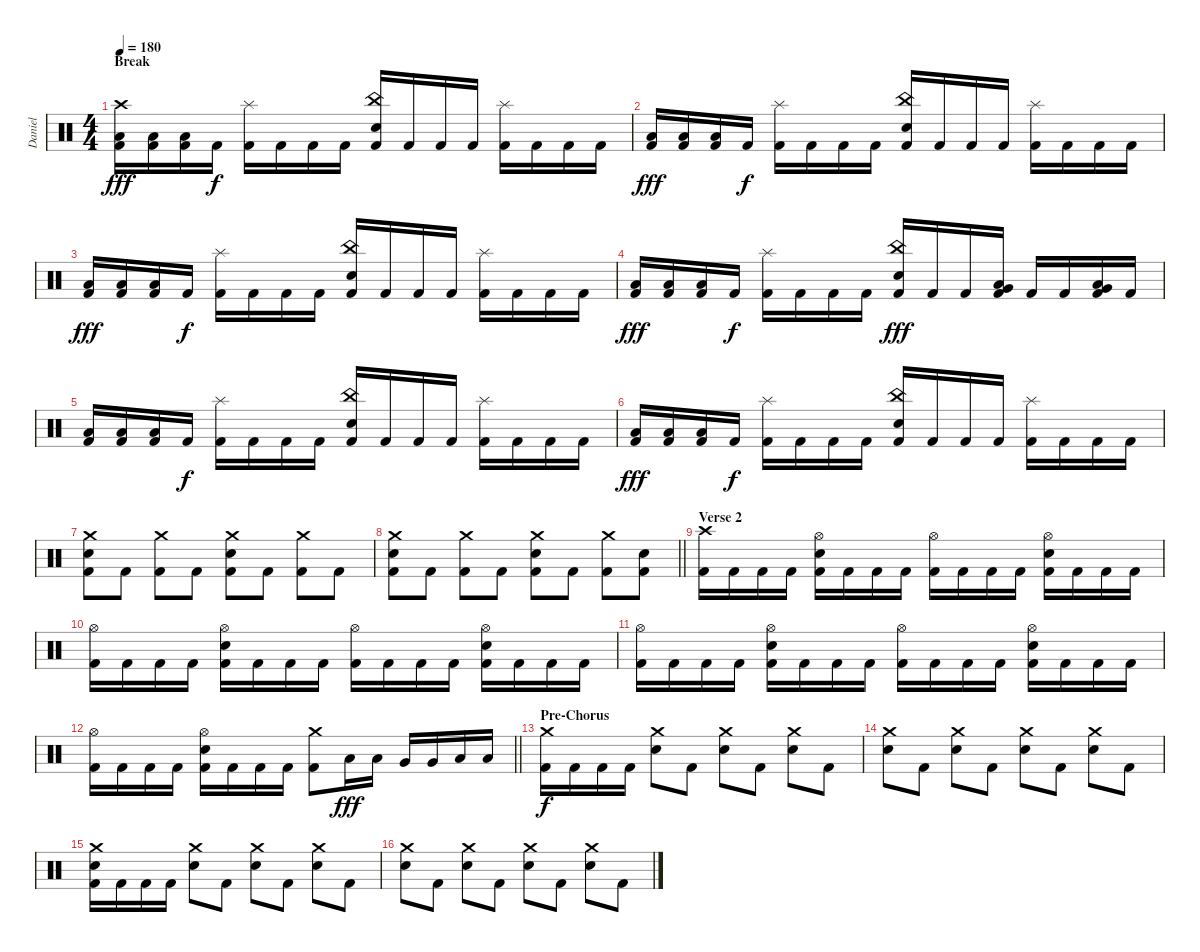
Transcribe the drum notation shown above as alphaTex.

\track ("Daniel" "Daniel") {instrument percussion}
\staff {score}
\articulation defaults
\ts (4 4)
\section ("" "Break")
\tempo 180
\clef neutral
\ks c
("Crash high (hit)" "Low Tom (hit)" "Kick (hit) 2").16{dy fff} ("Low Tom (hit)" "Kick (hit) 2").16 ("Low Tom (hit)" "Kick (hit) 2").16 "Kick (hit) 2".16{dy f} ("Splash (hit)" "Kick (hit) 2").16 "Kick (hit) 2".16 "Kick (hit) 2".16 "Kick (hit) 2".16 ("China (hit)" "Electric Snare (hit)" "Kick (hit) 2").16 "Kick (hit) 2".16 "Kick (hit) 2".16 "Kick (hit) 2".16 ("Splash (hit)" "Kick (hit) 2").16 "Kick (hit) 2".16 "Kick (hit) 2".16 "Kick (hit) 2".16 |
("Low Tom (hit)" "Kick (hit) 2").16{dy fff} ("Low Tom (hit)" "Kick (hit) 2").16 ("Low Tom (hit)" "Kick (hit) 2").16 "Kick (hit) 2".16{dy f} ("Splash (hit)" "Kick (hit) 2").16 "Kick (hit) 2".16 "Kick (hit) 2".16 "Kick (hit) 2".16 ("China (hit)" "Electric Snare (hit)" "Kick (hit) 2").16 "Kick (hit) 2".16 "Kick (hit) 2".16 "Kick (hit) 2".16 ("Splash (hit)" "Kick (hit) 2").16 "Kick (hit) 2".16 "Kick (hit) 2".16 "Kick (hit) 2".16 |
("Low Tom (hit)" "Kick (hit) 2").16{dy fff} ("Low Tom (hit)" "Kick (hit) 2").16 ("Low Tom (hit)" "Kick (hit) 2").16 "Kick (hit) 2".16{dy f} ("Splash (hit)" "Kick (hit) 2").16 "Kick (hit) 2".16 "Kick (hit) 2".16 "Kick (hit) 2".16 ("China (hit)" "Electric Snare (hit)" "Kick (hit) 2").16 "Kick (hit) 2".16 "Kick (hit) 2".16 "Kick (hit) 2".16 ("Splash (hit)" "Kick (hit) 2").16 "Kick (hit) 2".16 "Kick (hit) 2".16 "Kick (hit) 2".16 |
("Low Tom (hit)" "Kick (hit) 2").16{dy fff} ("Low Tom (hit)" "Kick (hit) 2").16 ("Low Tom (hit)" "Kick (hit) 2").16 "Kick (hit) 2".16{dy f} ("Splash (hit)" "Kick (hit) 2").16 "Kick (hit) 2".16 "Kick (hit) 2".16 "Kick (hit) 2".16 ("China (hit)" "Electric Snare (hit)" "Kick (hit) 2").16{dy fff} "Kick (hit) 2".16 "Kick (hit) 2".16 ("Very Low Tom (hit)" "Low Tom (hit)" "Kick (hit) 2").16 "Kick (hit) 2".16 "Kick (hit) 2".16 ("Low Floor Tom (hit)" "Very Low Tom (hit)" "Kick (hit) 2").16 "Kick (hit) 2".16 |
("Low Tom (hit)" "Kick (hit) 2").16 ("Low Tom (hit)" "Kick (hit) 2").16 ("Low Tom (hit)" "Kick (hit) 2").16 "Kick (hit) 2".16{dy f} ("Splash (hit)" "Kick (hit) 2").16 "Kick (hit) 2".16 "Kick (hit) 2".16 "Kick (hit) 2".16 ("China (hit)" "Electric Snare (hit)" "Kick (hit) 2").16 "Kick (hit) 2".16 "Kick (hit) 2".16 "Kick (hit) 2".16 ("Splash (hit)" "Kick (hit) 2").16 "Kick (hit) 2".16 "Kick (hit) 2".16 "Kick (hit) 2".16 |
("Low Tom (hit)" "Kick (hit) 2").16{dy fff} ("Low Tom (hit)" "Kick (hit) 2").16 ("Low Tom (hit)" "Kick (hit) 2").16 "Kick (hit) 2".16{dy f} ("Splash (hit)" "Kick (hit) 2").16 "Kick (hit) 2".16 "Kick (hit) 2".16 "Kick (hit) 2".16 ("China (hit)" "Electric Snare (hit)" "Kick (hit) 2").16 "Kick (hit) 2".16 "Kick (hit) 2".16 "Kick (hit) 2".16 ("Splash (hit)" "Kick (hit) 2").16 "Kick (hit) 2".16 "Kick (hit) 2".16 "Kick (hit) 2".16 |
("Crash medium (hit)" "Electric Snare (hit)" "Kick (hit) 2").8 "Kick (hit) 2".8 ("Crash medium (hit)" "Kick (hit) 2").8 "Kick (hit) 2".8 ("Crash medium (hit)" "Electric Snare (hit)" "Kick (hit) 2").8 "Kick (hit) 2".8 ("Crash medium (hit)" "Kick (hit) 2").8 "Kick (hit) 2".8 |
\barLineRight lightlight
("Crash medium (hit)" "Electric Snare (hit)" "Kick (hit) 2").8 "Kick (hit) 2".8 ("Crash medium (hit)" "Kick (hit) 2").8 "Kick (hit) 2".8 ("Crash medium (hit)" "Electric Snare (hit)" "Kick (hit) 2").8 "Kick (hit) 2".8 ("Crash medium (hit)" "Kick (hit) 2").8 ("Electric Snare (hit)" "Kick (hit) 2").8 |
\section ("" "Verse 2")
("Crash high (hit)" "Kick (hit) 2").16 "Kick (hit) 2".16 "Kick (hit) 2".16 "Kick (hit) 2".16 ("Hi-Hat (open)" "Electric Snare (hit)" "Kick (hit) 2").16 "Kick (hit) 2".16 "Kick (hit) 2".16 "Kick (hit) 2".16 ("Hi-Hat (open)" "Kick (hit) 2").16 "Kick (hit) 2".16 "Kick (hit) 2".16 "Kick (hit) 2".16 ("Hi-Hat (open)" "Electric Snare (hit)" "Kick (hit) 2").16 "Kick (hit) 2".16 "Kick (hit) 2".16 "Kick (hit) 2".16 |
("Hi-Hat (open)" "Kick (hit) 2").16 "Kick (hit) 2".16 "Kick (hit) 2".16 "Kick (hit) 2".16 ("Hi-Hat (open)" "Electric Snare (hit)" "Kick (hit) 2").16 "Kick (hit) 2".16 "Kick (hit) 2".16 "Kick (hit) 2".16 ("Hi-Hat (open)" "Kick (hit) 2").16 "Kick (hit) 2".16 "Kick (hit) 2".16 "Kick (hit) 2".16 ("Hi-Hat (open)" "Electric Snare (hit)" "Kick (hit) 2").16 "Kick (hit) 2".16 "Kick (hit) 2".16 "Kick (hit) 2".16 |
("Hi-Hat (open)" "Kick (hit) 2").16 "Kick (hit) 2".16 "Kick (hit) 2".16 "Kick (hit) 2".16 ("Hi-Hat (open)" "Electric Snare (hit)" "Kick (hit) 2").16 "Kick (hit) 2".16 "Kick (hit) 2".16 "Kick (hit) 2".16 ("Hi-Hat (open)" "Kick (hit) 2").16 "Kick (hit) 2".16 "Kick (hit) 2".16 "Kick (hit) 2".16 ("Hi-Hat (open)" "Electric Snare (hit)" "Kick (hit) 2").16 "Kick (hit) 2".16 "Kick (hit) 2".16 "Kick (hit) 2".16 |
\barLineRight lightlight
("Hi-Hat (open)" "Kick (hit) 2").16 "Kick (hit) 2".16 "Kick (hit) 2".16 "Kick (hit) 2".16 ("Hi-Hat (open)" "Electric Snare (hit)" "Kick (hit) 2").16 "Kick (hit) 2".16 "Kick (hit) 2".16 "Kick (hit) 2".16 ("Crash medium (hit)" "Kick (hit) 2").8 "Low Tom (hit)".16{dy fff} "Low Tom (hit)".16 "Very Low Tom (hit)".16 "Very Low Tom (hit)".16 "Low Floor Tom (hit)".16 "Low Floor Tom (hit)".16 |
\section ("" "Pre-Chorus")
("Crash medium (hit)" "Kick (hit) 2").16{dy f} "Kick (hit) 2".16 "Kick (hit) 2".16 "Kick (hit) 2".16 ("Crash medium (hit)" "Electric Snare (hit)").8 "Kick (hit) 2".8 ("Crash medium (hit)" "Electric Snare (hit)").8 "Kick (hit) 2".8 ("Crash medium (hit)" "Electric Snare (hit)").8 "Kick (hit) 2".8 |
("Crash medium (hit)" "Electric Snare (hit)").8 "Kick (hit) 2".8 ("Crash medium (hit)" "Electric Snare (hit)").8 "Kick (hit) 2".8 ("Crash medium (hit)" "Electric Snare (hit)").8 "Kick (hit) 2".8 ("Crash medium (hit)" "Electric Snare (hit)").8 "Kick (hit) 2".8 |
("Crash medium (hit)" "Electric Snare (hit)" "Kick (hit) 2").16 "Kick (hit) 2".16 "Kick (hit) 2".16 "Kick (hit) 2".16 ("Crash medium (hit)" "Electric Snare (hit)").8 "Kick (hit) 2".8 ("Crash medium (hit)" "Electric Snare (hit)").8 "Kick (hit) 2".8 ("Crash medium (hit)" "Electric Snare (hit)").8 "Kick (hit) 2".8 |
("Crash medium (hit)" "Electric Snare (hit)").8 "Kick (hit) 2".8 ("Crash medium (hit)" "Electric Snare (hit)").8 "Kick (hit) 2".8 ("Crash medium (hit)" "Electric Snare (hit)").8 "Kick (hit) 2".8 ("Crash medium (hit)" "Electric Snare (hit)").8 "Kick (hit) 2".8
